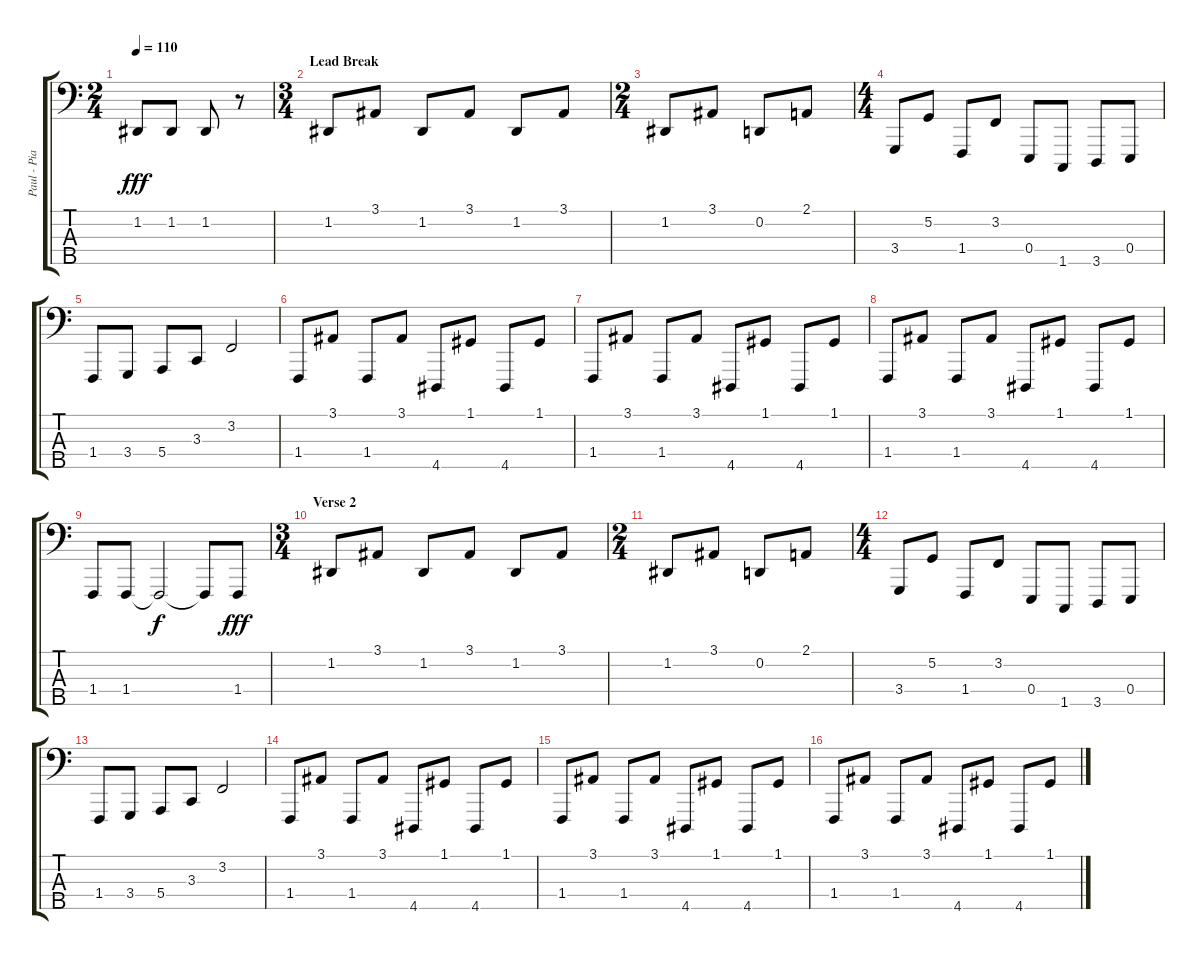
\track ("Paul - Piano Bass" "Paul - Pia") {instrument acousticgrandpiano}
\staff {score tabs}
\tuning (G2 D2 A1 E1 B0) {hide}
\ts (2 4)
\tempo 110
\clef f4
\ks c
1.2.8{dy fff} 1.2.8 1.2.8 r.8 |
\ts (3 4)
\section ("" "Lead Break")
1.2.8 3.1.8 1.2.8 3.1.8 1.2.8 3.1.8 |
\ts (2 4)
1.2.8 3.1.8 0.2.8 2.1.8 |
\ts (4 4)
3.4.8 5.2.8 1.4.8 3.2.8 0.4.8 1.5.8 3.5.8 0.4.8 |
1.4.8 3.4.8 5.4.8 3.3.8 3.2.2 |
1.4.8 3.1.8 1.4.8 3.1.8 4.5.8 1.1.8 4.5.8 1.1.8 |
1.4.8 3.1.8 1.4.8 3.1.8 4.5.8 1.1.8 4.5.8 1.1.8 |
1.4.8 3.1.8 1.4.8 3.1.8 4.5.8 1.1.8 4.5.8 1.1.8 |
1.4.8 1.4.8 1.4{t}.2{dy f} 1.4{t}.8 1.4.8{dy fff} |
\ts (3 4)
\section ("" "Verse 2")
1.2.8{instrument cello} 3.1.8 1.2.8 3.1.8 1.2.8 3.1.8 |
\ts (2 4)
1.2.8 3.1.8 0.2.8 2.1.8 |
\ts (4 4)
3.4.8 5.2.8 1.4.8 3.2.8 0.4.8 1.5.8 3.5.8 0.4.8 |
1.4.8 3.4.8 5.4.8 3.3.8 3.2.2 |
1.4.8 3.1.8 1.4.8 3.1.8 4.5.8 1.1.8 4.5.8 1.1.8 |
1.4.8 3.1.8 1.4.8 3.1.8 4.5.8 1.1.8 4.5.8 1.1.8 |
1.4.8 3.1.8 1.4.8 3.1.8 4.5.8 1.1.8 4.5.8 1.1.8
